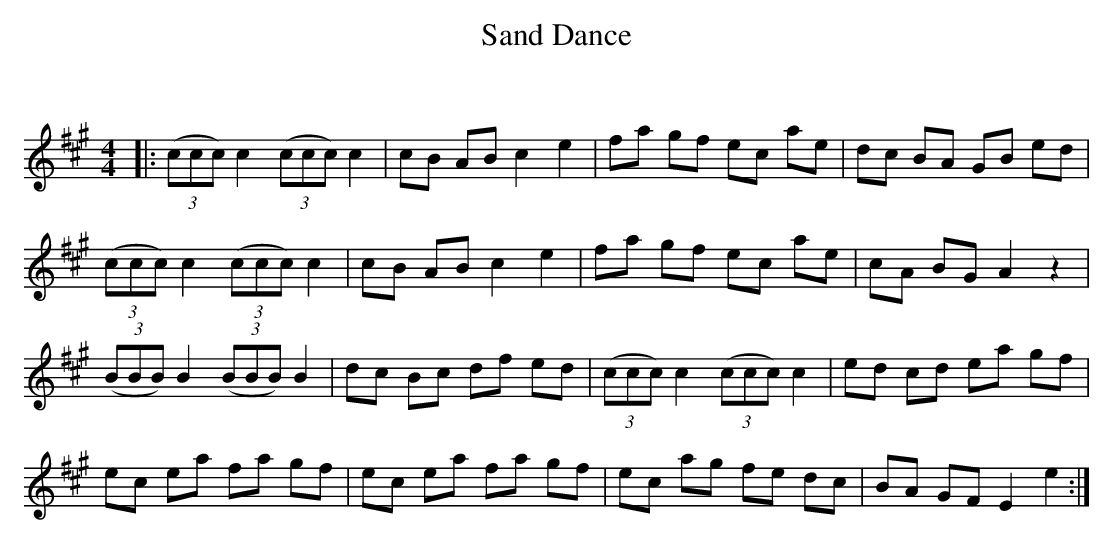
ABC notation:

X:1
T: Sand Dance
C:
Q: 232
K:A
M:4/4
L:1/8
|:((3ccc) c2 ((3ccc) c2|cB AB c2 e2|fa gf ec ae|dc BA GB ed|
((3ccc) c2 ((3ccc) c2|cB AB c2 e2|fa gf ec ae|cA BG A2 z2|
((3BBB) B2 ((3BBB) B2|dc Bc df ed|((3ccc) c2 ((3ccc) c2|ed cd ea gf|
ec ea fa gf|ec ea fa gf|ec ag fe dc|BA GF E2 e2:|
